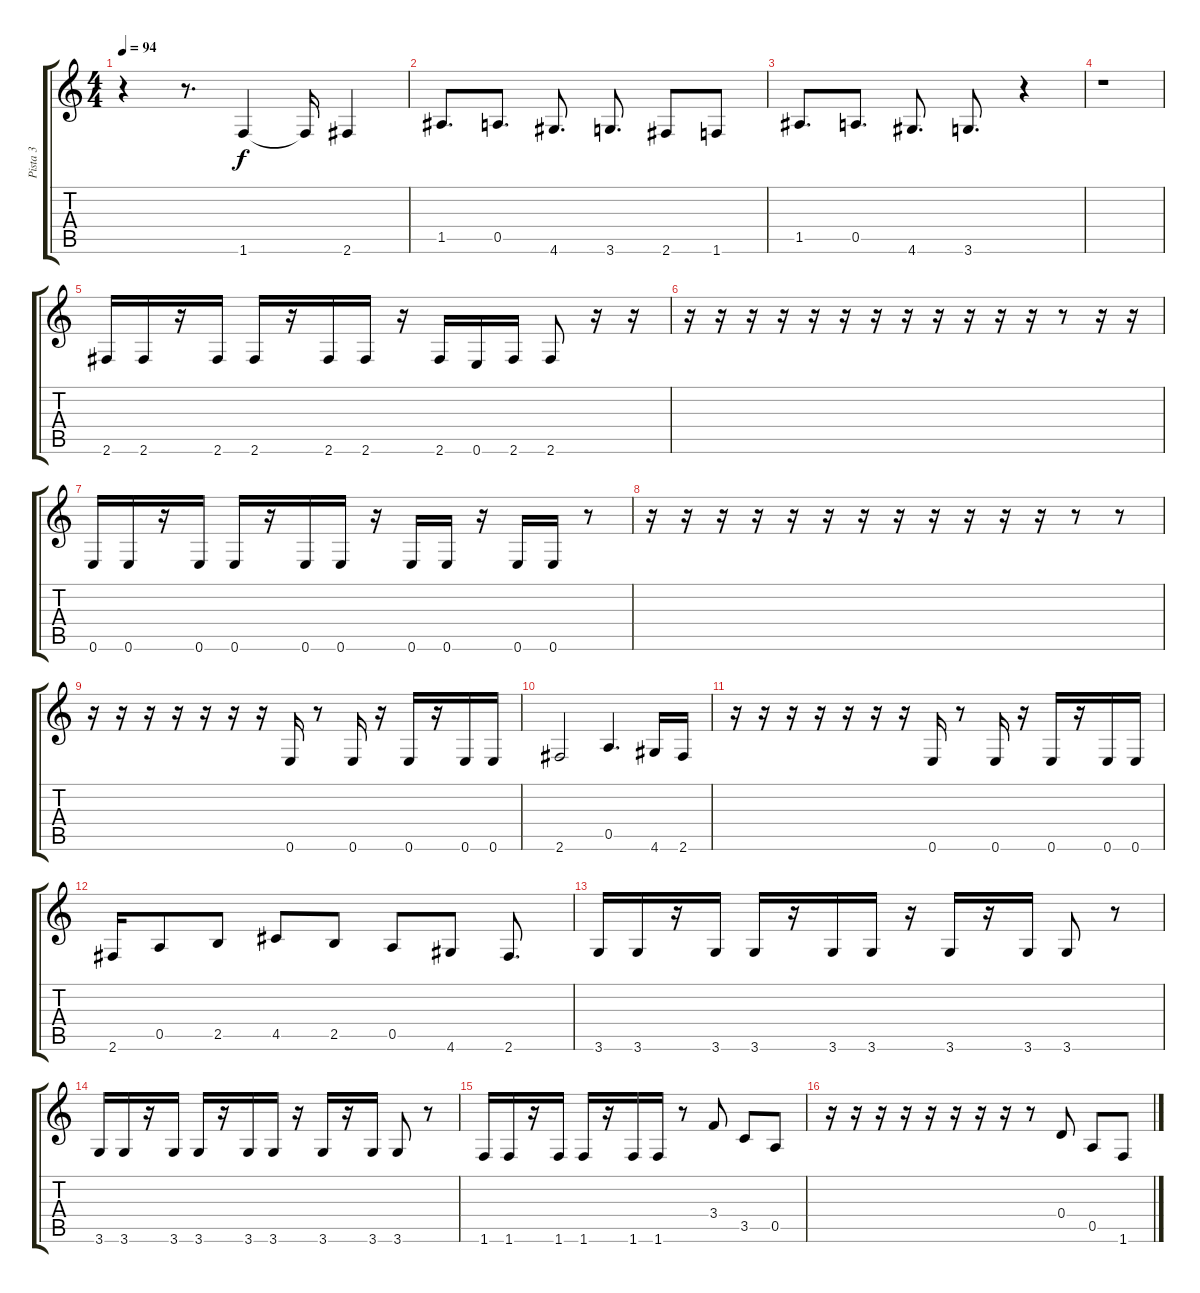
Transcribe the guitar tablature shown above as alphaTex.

\track ("Pista 3" "Pista 3") {instrument acousticbass}
\staff {score tabs}
\tuning (E4 B3 G3 D3 A2 E2) {hide}
\ts (4 4)
\tempo 94
\clef g2
\ks c
r.4{dy f} r.8{d} 1.6.4 1.6{t}.16 2.6.4 |
1.5.8{d} 0.5.8{d} 4.6.8{d} 3.6.8{d} 2.6.8 1.6.8 |
1.5.8{d} 0.5.8{d} 4.6.8{d} 3.6.8{d} r.4 |
r.1 |
2.6.16 2.6.16 r.16 2.6.16 2.6.16 r.16 2.6.16 2.6.16 r.16 2.6.16 0.6.16 2.6.16 2.6.8 r.16 r.16 |
r.16 r.16 r.16 r.16 r.16 r.16 r.16 r.16 r.16 r.16 r.16 r.16 r.8 r.16 r.16 |
0.6.16 0.6.16 r.16 0.6.16 0.6.16 r.16 0.6.16 0.6.16 r.16 0.6.16 0.6.16 r.16 0.6.16 0.6.16 r.8 |
r.16 r.16 r.16 r.16 r.16 r.16 r.16 r.16 r.16 r.16 r.16 r.16 r.8 r.8 |
r.16 r.16 r.16 r.16 r.16 r.16 r.16 0.6.16 r.8 0.6.16 r.16 0.6.16 r.16 0.6.16 0.6.16 |
2.6.2 0.5.4{d} 4.6.16 2.6.16 |
r.16 r.16 r.16 r.16 r.16 r.16 r.16 0.6.16 r.8 0.6.16 r.16 0.6.16 r.16 0.6.16 0.6.16 |
2.6.16 0.5.8 2.5.8 4.5.8 2.5.8 0.5.8 4.6.8 2.6.8{d} |
3.6.16 3.6.16 r.16 3.6.16 3.6.16 r.16 3.6.16 3.6.16 r.16 3.6.16 r.16 3.6.16 3.6.8 r.8 |
3.6.16 3.6.16 r.16 3.6.16 3.6.16 r.16 3.6.16 3.6.16 r.16 3.6.16 r.16 3.6.16 3.6.8 r.8 |
1.6.16 1.6.16 r.16 1.6.16 1.6.16 r.16 1.6.16 1.6.16 r.8 3.4.8 3.5.8 0.5.8 |
r.16 r.16 r.16 r.16 r.16 r.16 r.16 r.16 r.8 0.4.8 0.5.8 1.6.8
